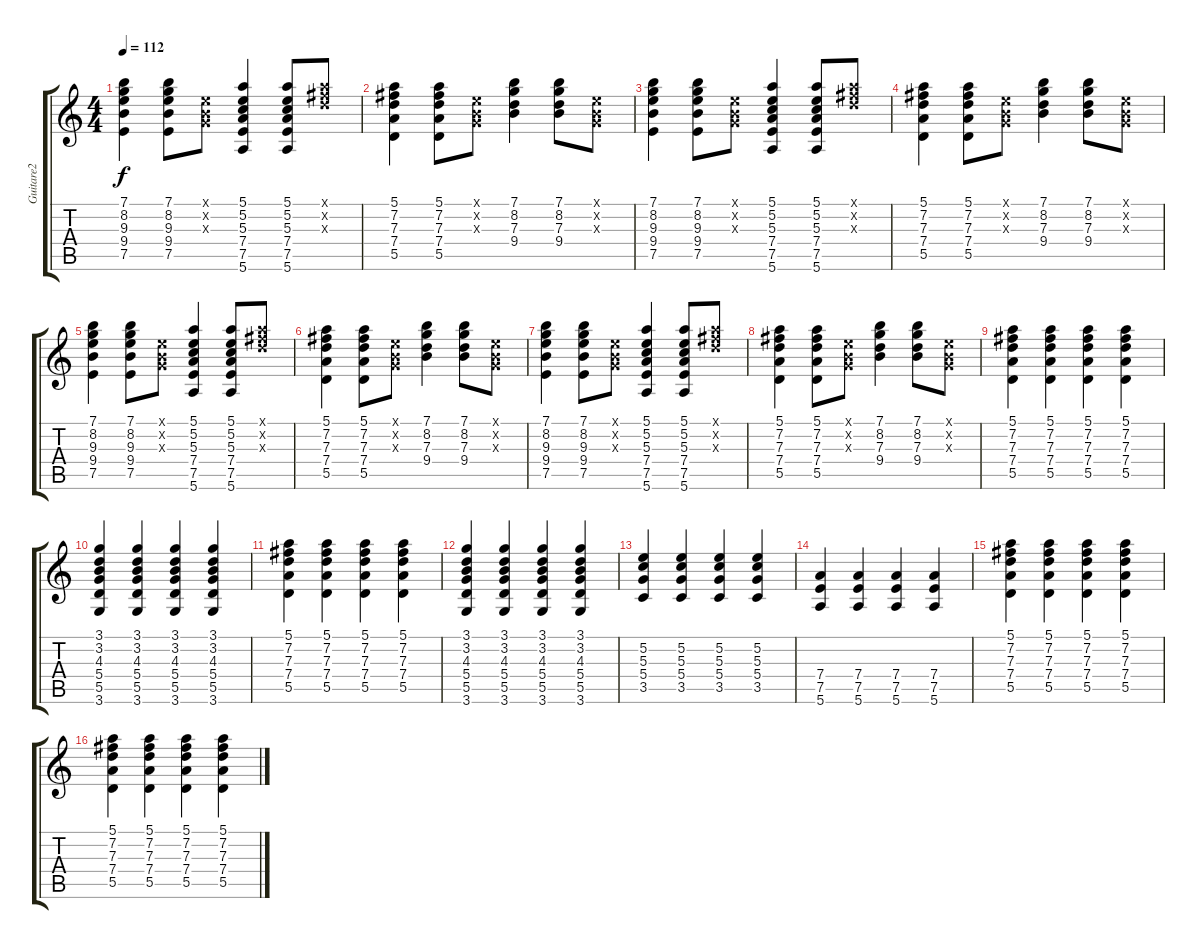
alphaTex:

\track ("Guitare2" "Guitare2") {instrument acousticguitarsteel}
\staff {score tabs}
\tuning (E4 B3 G3 D3 A2 E2) {hide}
\ts (4 4)
\tempo 112
\clef g2
\ks c
(7.1 8.2 9.3 9.4 7.5).4{dy f} (7.1 8.2 9.3 9.4 7.5).8 (0.1{x} 0.2{x} 0.3{x}).8 (5.1 5.2 5.3 7.4 7.5 5.6).4 (5.1 5.2 5.3 7.4 7.5 5.6).8 (5.1{x} 7.2{x} 7.3{x}).8 |
(5.1 7.2 7.3 7.4 5.5).4 (5.1 7.2 7.3 7.4 5.5).8 (0.1{x} 0.2{x} 0.3{x}).8 (7.1 8.2 7.3 9.4).4 (7.1 8.2 7.3 9.4).8 (0.1{x} 0.2{x} 0.3{x}).8 |
(7.1 8.2 9.3 9.4 7.5).4 (7.1 8.2 9.3 9.4 7.5).8 (0.1{x} 0.2{x} 0.3{x}).8 (5.1 5.2 5.3 7.4 7.5 5.6).4 (5.1 5.2 5.3 7.4 7.5 5.6).8 (5.1{x} 7.2{x} 7.3{x}).8 |
(5.1 7.2 7.3 7.4 5.5).4 (5.1 7.2 7.3 7.4 5.5).8 (0.1{x} 0.2{x} 0.3{x}).8 (7.1 8.2 7.3 9.4).4 (7.1 8.2 7.3 9.4).8 (0.1{x} 0.2{x} 0.3{x}).8 |
(7.1 8.2 9.3 9.4 7.5).4 (7.1 8.2 9.3 9.4 7.5).8 (0.1{x} 0.2{x} 0.3{x}).8 (5.1 5.2 5.3 7.4 7.5 5.6).4 (5.1 5.2 5.3 7.4 7.5 5.6).8 (5.1{x} 7.2{x} 7.3{x}).8 |
(5.1 7.2 7.3 7.4 5.5).4 (5.1 7.2 7.3 7.4 5.5).8 (0.1{x} 0.2{x} 0.3{x}).8 (7.1 8.2 7.3 9.4).4 (7.1 8.2 7.3 9.4).8 (0.1{x} 0.2{x} 0.3{x}).8 |
(7.1 8.2 9.3 9.4 7.5).4 (7.1 8.2 9.3 9.4 7.5).8 (0.1{x} 0.2{x} 0.3{x}).8 (5.1 5.2 5.3 7.4 7.5 5.6).4 (5.1 5.2 5.3 7.4 7.5 5.6).8 (5.1{x} 7.2{x} 7.3{x}).8 |
(5.1 7.2 7.3 7.4 5.5).4 (5.1 7.2 7.3 7.4 5.5).8 (0.1{x} 0.2{x} 0.3{x}).8 (7.1 8.2 7.3 9.4).4 (7.1 8.2 7.3 9.4).8 (0.1{x} 0.2{x} 0.3{x}).8 |
(5.1 7.2 7.3 7.4 5.5).4 (5.1 7.2 7.3 7.4 5.5).4 (5.1 7.2 7.3 7.4 5.5).4 (5.1 7.2 7.3 7.4 5.5).4 |
(3.1 3.2 4.3 5.4 5.5 3.6).4 (3.1 3.2 4.3 5.4 5.5 3.6).4 (3.1 3.2 4.3 5.4 5.5 3.6).4 (3.1 3.2 4.3 5.4 5.5 3.6).4 |
(5.1 7.2 7.3 7.4 5.5).4 (5.1 7.2 7.3 7.4 5.5).4 (5.1 7.2 7.3 7.4 5.5).4 (5.1 7.2 7.3 7.4 5.5).4 |
(3.1 3.2 4.3 5.4 5.5 3.6).4 (3.1 3.2 4.3 5.4 5.5 3.6).4 (3.1 3.2 4.3 5.4 5.5 3.6).4 (3.1 3.2 4.3 5.4 5.5 3.6).4 |
(5.2 5.3 5.4 3.5).4 (5.2 5.3 5.4 3.5).4 (5.2 5.3 5.4 3.5).4 (5.2 5.3 5.4 3.5).4 |
(7.4 7.5 5.6).4 (7.4 7.5 5.6).4 (7.4 7.5 5.6).4 (7.4 7.5 5.6).4 |
(5.1 7.2 7.3 7.4 5.5).4 (5.1 7.2 7.3 7.4 5.5).4 (5.1 7.2 7.3 7.4 5.5).4 (5.1 7.2 7.3 7.4 5.5).4 |
(5.1 7.2 7.3 7.4 5.5).4 (5.1 7.2 7.3 7.4 5.5).4 (5.1 7.2 7.3 7.4 5.5).4 (5.1 7.2 7.3 7.4 5.5).4
